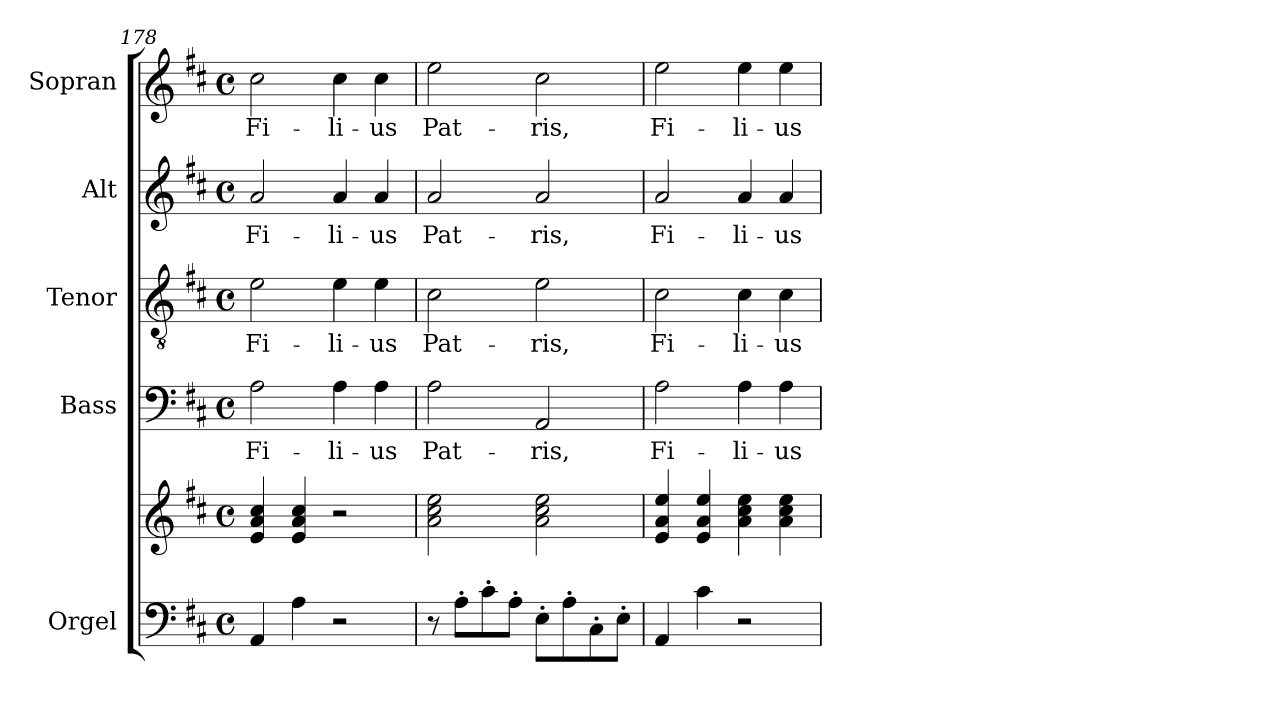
**kern	**kern	**kern	**text	**kern	**text	**kern	**text	**kern	**text
*part5	*part5	*part4	*part4	*part3	*part3	*part2	*part2	*part1	*part1
*staff6	*staff5	*staff4	*staff4	*staff3	*staff3	*staff2	*staff2	*staff1	*staff1
*I"Orgel	*	*I"Bass	*	*I"Tenor	*	*I"Alt	*	*I"Sopran	*
*I'Org.	*	*I'B.	*	*I'T.	*	*I'A.	*	*I'S.	*
*clefF4	*clefG2	*clefF4	*	*clefGv2	*	*clefG2	*	*clefG2	*
*k[f#c#]	*k[f#c#]	*k[f#c#]	*	*k[f#c#]	*	*k[f#c#]	*	*k[f#c#]	*
*D:	*D:	*D:	*	*D:	*	*D:	*	*D:	*
*M4/4	*M4/4	*M4/4	*	*M4/4	*	*M4/4	*	*M4/4	*
*met(c)	*met(c)	*met(c)	*	*met(c)	*	*met(c)	*	*met(c)	*
=178	=178	=178	=178	=178	=178	=178	=178	=178	=178
!	!	!	!LO:LY:b	!	!LO:LY:b	!	!LO:LY:b	!	!LO:LY:b
4AA/	4e/ 4a/ 4cc#/	2A\	Fi-	2e\	Fi-	2a/	Fi-	2cc#\	Fi-
4A\	4e/ 4a/ 4cc#/	.	.	.	.	.	.	.	.
!	!	!	!LO:LY:b	!	!LO:LY:b	!	!LO:LY:b	!	!LO:LY:b
2r	2r	4A\	-li-	4e\	-li-	4a/	-li-	4cc#\	-li-
!	!	!	!LO:LY:b	!	!LO:LY:b	!	!LO:LY:b	!	!LO:LY:b
.	.	4A\	-us	4e\	-us	4a/	-us	4cc#\	-us
=179	=179	=179	=179	=179	=179	=179	=179	=179	=179
!	!	!	!LO:LY:b	!	!LO:LY:b	!	!LO:LY:b	!	!LO:LY:b
8r	2a\ 2cc#\ 2ee\	2A\	Pat-	2c#\	Pat-	2a/	Pat-	2ee\	Pat-
8A'>\L	.	.	.	.	.	.	.	.	.
8c#'>\	.	.	.	.	.	.	.	.	.
8A'>\J	.	.	.	.	.	.	.	.	.
!	!	!	!LO:LY:b	!	!LO:LY:b	!	!LO:LY:b	!	!LO:LY:b
8E'>\L	2a\ 2cc#\ 2ee\	2AA/	-ris,	2e\	-ris,	2a/	-ris,	2cc#\	-ris,
8A'>\	.	.	.	.	.	.	.	.	.
8C#'>\	.	.	.	.	.	.	.	.	.
8E'>\J	.	.	.	.	.	.	.	.	.
=180	=180	=180	=180	=180	=180	=180	=180	=180	=180
!	!	!	!LO:LY:b	!	!LO:LY:b	!	!LO:LY:b	!	!LO:LY:b
4AA/	4e/ 4a/ 4ee/	2A\	Fi-	2c#\	Fi-	2a/	Fi-	2ee\	Fi-
4c#\	4e/ 4a/ 4ee/	.	.	.	.	.	.	.	.
!	!	!	!LO:LY:b	!	!LO:LY:b	!	!LO:LY:b	!	!LO:LY:b
2r	4a\ 4cc#\ 4ee\	4A\	-li-	4c#\	-li-	4a/	-li-	4ee\	-li-
!	!	!	!LO:LY:b	!	!LO:LY:b	!	!LO:LY:b	!	!LO:LY:b
.	4a\ 4cc#\ 4ee\	4A\	-us	4c#\	-us	4a/	-us	4ee\	-us
=	=	=	=	=	=	=	=	=	=
*-	*-	*-	*-	*-	*-	*-	*-	*-	*-
